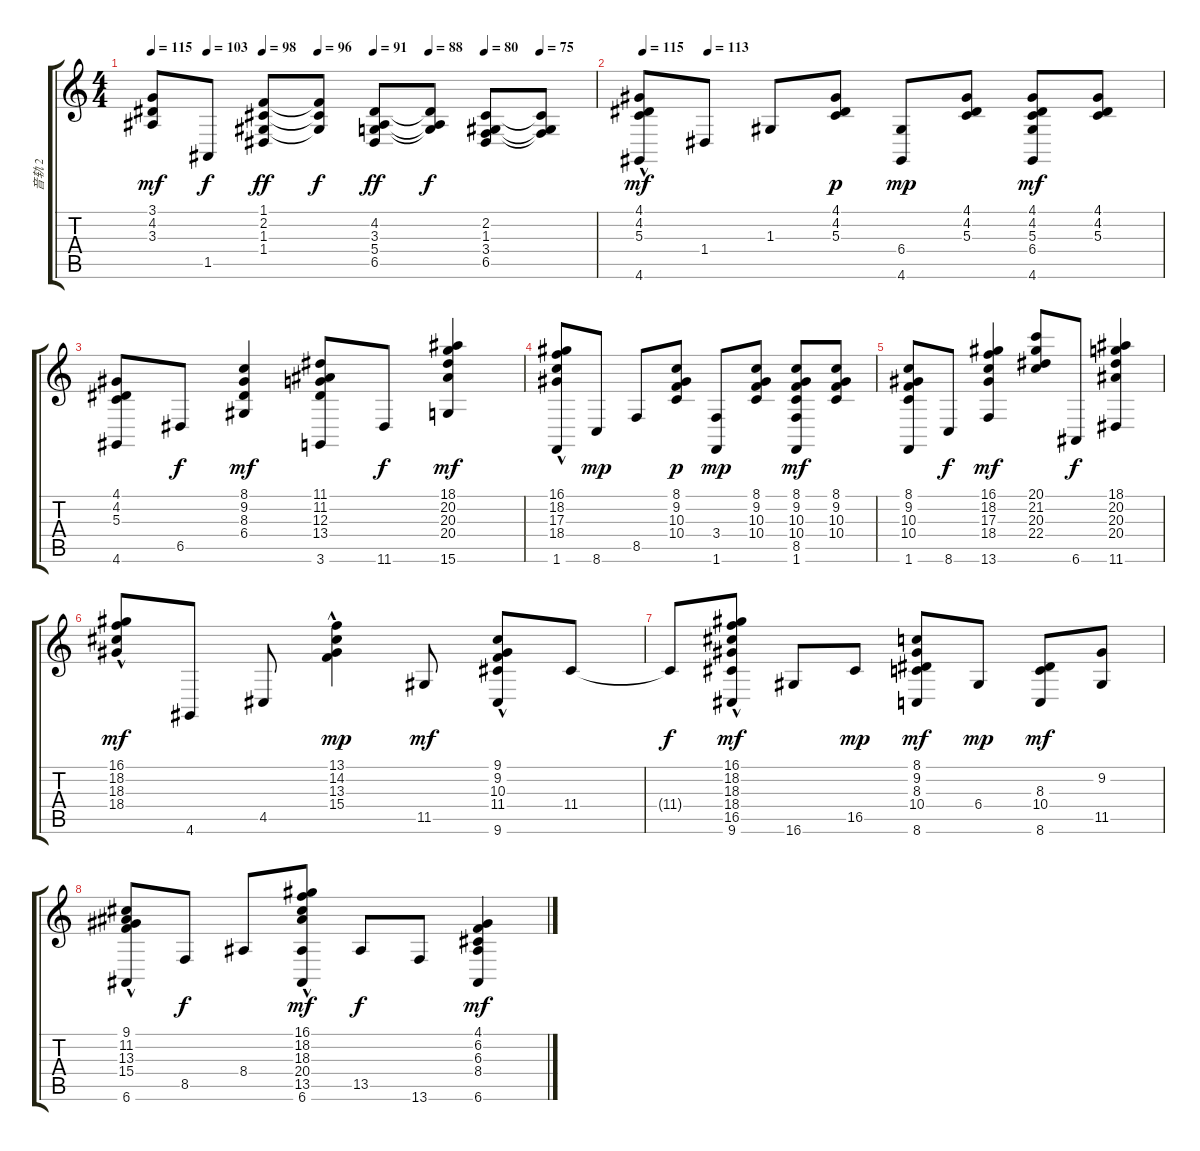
\track ("音轨 2" "音轨 2") {instrument acousticgrandpiano}
\staff {score tabs}
\tuning (E4 B3 G3 D3 A2 E2) {hide}
\ts (4 4)
\tempo 115
\tempo (103 0.125)
\tempo (98 0.25)
\tempo (96 0.375)
\tempo (91 0.5)
\tempo (88 0.625)
\tempo (80 0.75)
\tempo (75 0.875)
\clef g2
\ks c
(3.1 4.2 3.3).8{dy mf} 1.5.8{dy f} (1.1 2.2 1.3 1.4).8{dy ff} (1.1{t} 2.2{t} 1.3{t}).8{dy f} (4.2 3.3 5.4 6.5).8{dy ff} (4.2{t} 3.3{t} 5.4{t}).8{dy f} (2.2 1.3 3.4 6.5).8 (2.2{t} 1.3{t} 3.4{t}).8 |
\tempo 115
\tempo (113 0.125)
(4.1{hac} 4.2{hac} 5.3{hac} 4.6).8{dy mf} 1.4.8 1.3.8 (4.1 4.2 5.3).8{dy p} (6.4 4.6).8{dy mp} (4.1 4.2 5.3).8 (4.1 4.2 5.3 6.4 4.6).8{dy mf} (4.1 4.2 5.3).8 |
(4.1 4.2 5.3 4.6).8 6.5.8{dy f} (8.1 9.2 8.3 6.4).4{dy mf} (11.1 11.2 12.3 13.4 3.6).8 11.6.8{dy f} (18.1 20.2 20.3 20.4 15.6).4{dy mf} |
(16.1{hac} 18.2{hac} 17.3{hac} 18.4{hac} 1.6).8 8.6.8{dy mp} 8.5.8 (8.1 9.2 10.3 10.4).8{dy p} (3.4 1.6).8{dy mp} (8.1 9.2 10.3 10.4).8 (8.1 9.2 10.3 10.4 8.5 1.6).8{dy mf} (8.1 9.2 10.3 10.4).8 |
(8.1 9.2 10.3 10.4 1.6).8 8.6.8{dy f} (16.1 18.2 17.3 18.4 13.6).4{dy mf} (20.1 21.2 20.3 22.4).8 6.6.8{dy f} (18.1 20.2 20.3 20.4 11.6).4 |
(16.1{hac} 18.2{hac} 18.3{hac} 18.4{hac}).8{dy mf} 4.6.8 4.5.8 (13.1{hac} 14.2{hac} 13.3{hac} 15.4{hac}).4{dy mp} 11.5.8{dy mf} (9.1{hac} 9.2{hac} 10.3{hac} 11.4 9.6{hac}).8 11.4.8 |
11.4{t}.8{dy f} (16.1{hac} 18.2{hac} 18.3{hac} 18.4{hac} 16.5 9.6).8{dy mf} 16.6.8 16.5.8{dy mp} (8.1 9.2 8.3 10.4 8.6).8{dy mf} 6.4.8{dy mp} (8.3 10.4 8.6).8{dy mf} (9.2 11.5).8 |
(9.1{hac} 11.2{hac} 13.3{hac} 15.4{hac} 6.6).8 8.5.8{dy f} 8.4.8 (16.1{hac} 18.2{hac} 18.3{hac} 20.4{hac} 13.5 6.6).8{dy mf} 13.5.8{dy f} 13.6.8 (4.1 6.2 6.3 8.4 6.6).4{dy mf}
